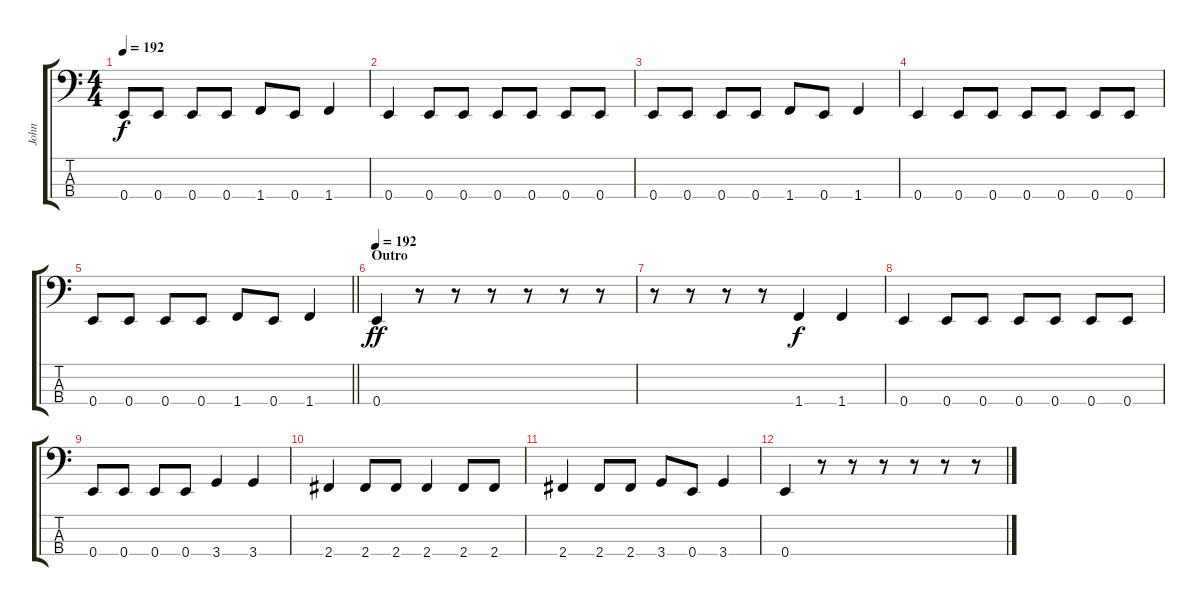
\track ("John" "John") {instrument electricbassfinger}
\staff {score tabs}
\tuning (G2 D2 A1 E1) {hide}
\ts (4 4)
\tempo 192
\clef f4
\ks c
0.4.8{dy f} 0.4.8 0.4.8 0.4.8 1.4.8 0.4.8 1.4.4 |
0.4.4 0.4.8 0.4.8 0.4.8 0.4.8 0.4.8 0.4.8 |
0.4.8 0.4.8 0.4.8 0.4.8 1.4.8 0.4.8 1.4.4 |
0.4.4 0.4.8 0.4.8 0.4.8 0.4.8 0.4.8 0.4.8 |
\barLineRight lightlight
0.4.8 0.4.8 0.4.8 0.4.8 1.4.8 0.4.8 1.4.4 |
\section ("" "Outro")
\tempo 192
0.4.4{dy ff} r.8 r.8 r.8 r.8 r.8 r.8 |
r.8 r.8 r.8 r.8 1.4.4{dy f} 1.4.4 |
0.4.4 0.4.8 0.4.8 0.4.8 0.4.8 0.4.8 0.4.8 |
0.4.8 0.4.8 0.4.8 0.4.8 3.4.4 3.4.4 |
2.4.4 2.4.8 2.4.8 2.4.4 2.4.8 2.4.8 |
2.4.4 2.4.8 2.4.8 3.4.8 0.4.8 3.4.4 |
0.4.4 r.8 r.8 r.8 r.8 r.8 r.8
